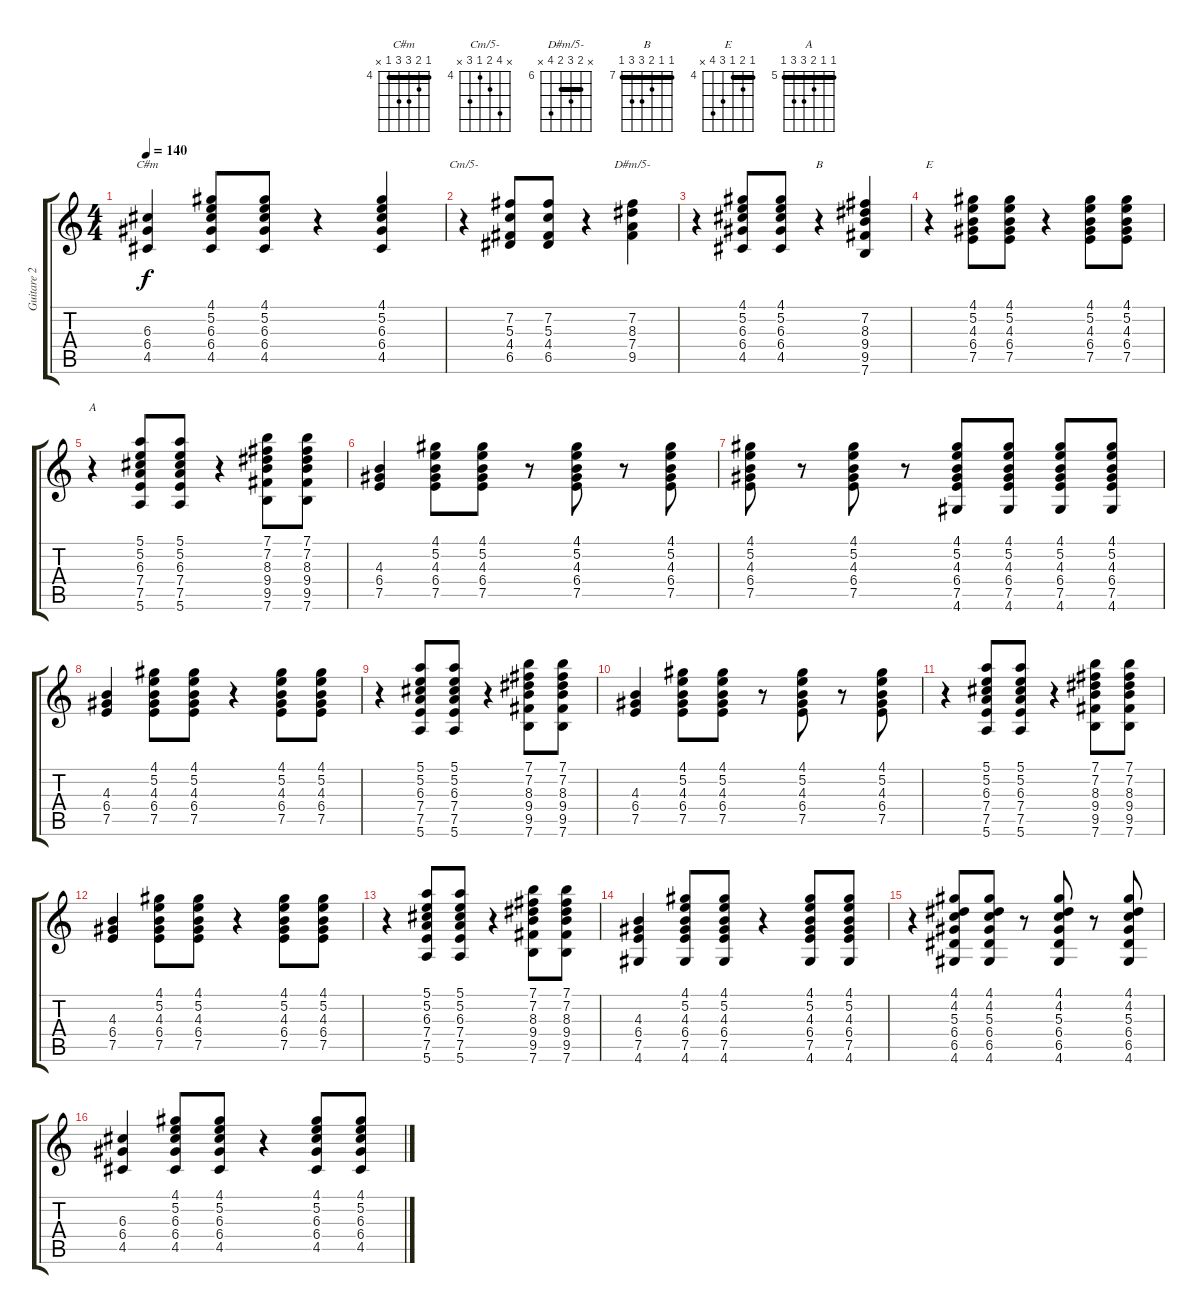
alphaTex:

\track ("Guitare 2" "Guitare 2") {instrument acousticguitarsteel}
\staff {score tabs}
\tuning (E4 B3 G3 D3 A2 E2) {hide}
\chord ("C#m" 4 5 6 6 4 x) {firstfret 4 barre 4}
\chord ("Cm/5-" x 7 5 4 6 x) {firstfret 4}
\chord ("D#m/5-" x 7 8 7 9 x) {firstfret 6 barre 7}
\chord ("B" 7 7 8 9 9 7) {firstfret 7 barre 7}
\chord ("E" 4 5 4 6 7 x) {firstfret 4 barre 4}
\chord ("A" 5 5 6 7 7 5) {firstfret 5 barre 5}
\ts (4 4)
\tempo 140
\clef g2
\ks c
(6.3 6.4 4.5).4{ch "C#m" dy f} (4.1 5.2 6.3 6.4 4.5).8 (4.1 5.2 6.3 6.4 4.5).8 r.4 (4.1 5.2 6.3 6.4 4.5).4 |
r.4{ch "Cm/5-"} (7.2 5.3 4.4 6.5).8 (7.2 5.3 4.4 6.5).8 r.4 (7.2 8.3 7.4 9.5).4{ch "D#m/5-"} |
r.4 (4.1 5.2 6.3 6.4 4.5).8 (4.1 5.2 6.3 6.4 4.5).8 r.4{ch "B"} (7.2 8.3 9.4 9.5 7.6).4 |
r.4{ch "E"} (4.1 5.2 4.3 6.4 7.5).8 (4.1 5.2 4.3 6.4 7.5).8 r.4 (4.1 5.2 4.3 6.4 7.5).8 (4.1 5.2 4.3 6.4 7.5).8 |
r.4{ch "A"} (5.1 5.2 6.3 7.4 7.5 5.6).8 (5.1 5.2 6.3 7.4 7.5 5.6).8 r.4 (7.1 7.2 8.3 9.4 9.5 7.6).8 (7.1 7.2 8.3 9.4 9.5 7.6).8 |
(4.3 6.4 7.5).4 (4.1 5.2 4.3 6.4 7.5).8 (4.1 5.2 4.3 6.4 7.5).8 r.8 (4.1 5.2 4.3 6.4 7.5).8 r.8 (4.1 5.2 4.3 6.4 7.5).8 |
(4.1 5.2 4.3 6.4 7.5).8 r.8 (4.1 5.2 4.3 6.4 7.5).8 r.8 (4.1 5.2 4.3 6.4 7.5 4.6).8 (4.1 5.2 4.3 6.4 7.5 4.6).8 (4.1 5.2 4.3 6.4 7.5 4.6).8 (4.1 5.2 4.3 6.4 7.5 4.6).8 |
(4.3 6.4 7.5).4 (4.1 5.2 4.3 6.4 7.5).8 (4.1 5.2 4.3 6.4 7.5).8 r.4 (4.1 5.2 4.3 6.4 7.5).8 (4.1 5.2 4.3 6.4 7.5).8 |
r.4 (5.1 5.2 6.3 7.4 7.5 5.6).8 (5.1 5.2 6.3 7.4 7.5 5.6).8 r.4 (7.1 7.2 8.3 9.4 9.5 7.6).8 (7.1 7.2 8.3 9.4 9.5 7.6).8 |
(4.3 6.4 7.5).4 (4.1 5.2 4.3 6.4 7.5).8 (4.1 5.2 4.3 6.4 7.5).8 r.8 (4.1 5.2 4.3 6.4 7.5).8 r.8 (4.1 5.2 4.3 6.4 7.5).8 |
r.4 (5.1 5.2 6.3 7.4 7.5 5.6).8 (5.1 5.2 6.3 7.4 7.5 5.6).8 r.4 (7.1 7.2 8.3 9.4 9.5 7.6).8 (7.1 7.2 8.3 9.4 9.5 7.6).8 |
(4.3 6.4 7.5).4 (4.1 5.2 4.3 6.4 7.5).8 (4.1 5.2 4.3 6.4 7.5).8 r.4 (4.1 5.2 4.3 6.4 7.5).8 (4.1 5.2 4.3 6.4 7.5).8 |
r.4 (5.1 5.2 6.3 7.4 7.5 5.6).8 (5.1 5.2 6.3 7.4 7.5 5.6).8 r.4 (7.1 7.2 8.3 9.4 9.5 7.6).8 (7.1 7.2 8.3 9.4 9.5 7.6).8 |
(4.3 6.4 7.5 4.6).4 (4.1 5.2 4.3 6.4 7.5 4.6).8 (4.1 5.2 4.3 6.4 7.5 4.6).8 r.4 (4.1 5.2 4.3 6.4 7.5 4.6).8 (4.1 5.2 4.3 6.4 7.5 4.6).8 |
r.4 (4.1 4.2 5.3 6.4 6.5 4.6).8 (4.1 4.2 5.3 6.4 6.5 4.6).8 r.8 (4.1 4.2 5.3 6.4 6.5 4.6).8 r.8 (4.1 4.2 5.3 6.4 6.5 4.6).8 |
(6.3 6.4 4.5).4 (4.1 5.2 6.3 6.4 4.5).8 (4.1 5.2 6.3 6.4 4.5).8 r.4 (4.1 5.2 6.3 6.4 4.5).8 (4.1 5.2 6.3 6.4 4.5).8
